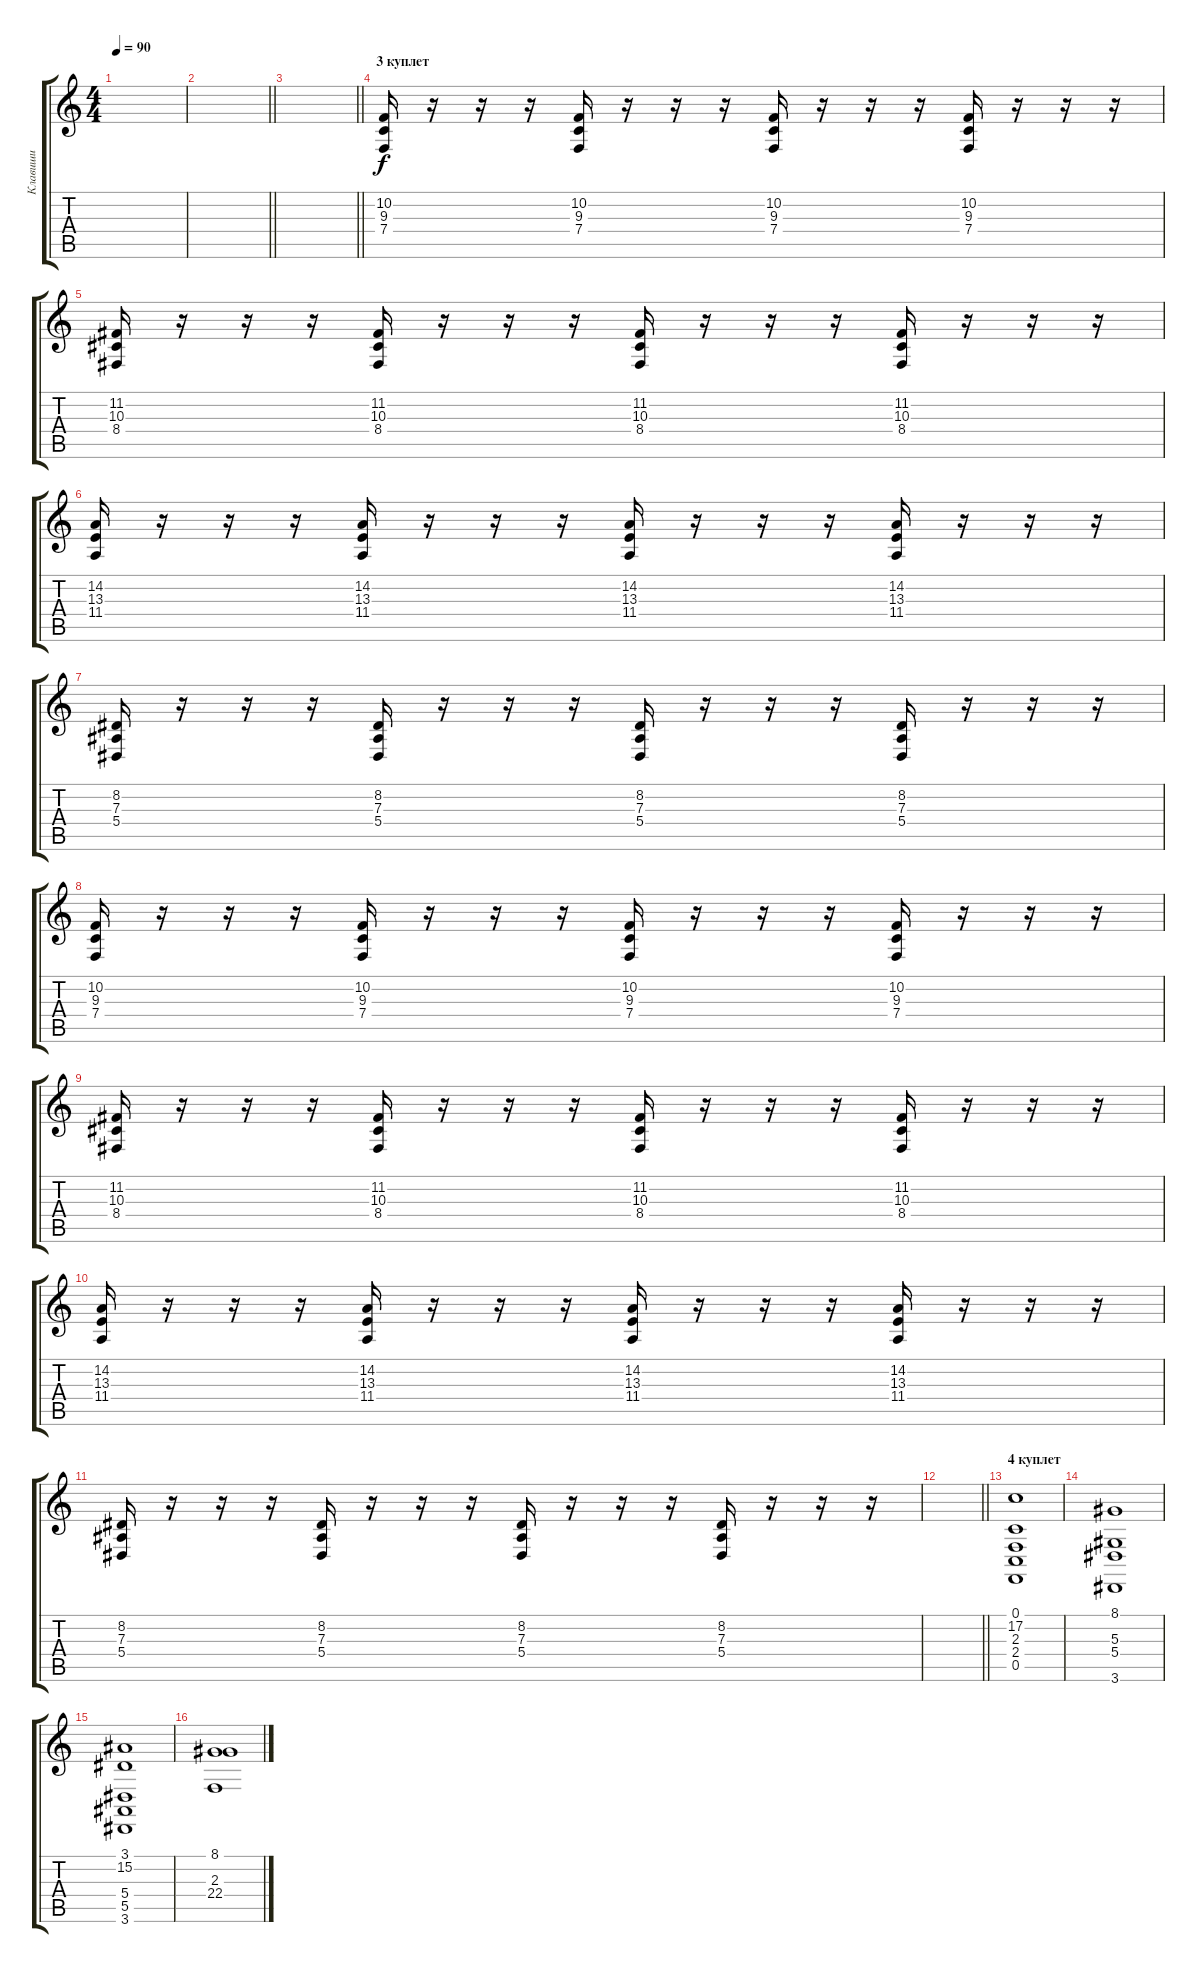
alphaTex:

\track ("Клавиши" "Клавиши") {instrument tremolostrings}
\staff {score tabs}
\tuning (C4 G3 Eb3 Bb2 F2 C2) {hide}
\ts (4 4)
\tempo 90
\clef g2
\ks c
|
\barLineRight lightlight
|
\barLineRight lightlight
|
\section ("" "3 куплет")
(10.2 9.3 7.4).16 r.16 r.16 r.16 (10.2 9.3 7.4).16 r.16 r.16 r.16 (10.2 9.3 7.4).16 r.16 r.16 r.16 (10.2 9.3 7.4).16 r.16 r.16 r.16 |
(11.2 10.3 8.4).16 r.16 r.16 r.16 (11.2 10.3 8.4).16 r.16 r.16 r.16 (11.2 10.3 8.4).16 r.16 r.16 r.16 (11.2 10.3 8.4).16 r.16 r.16 r.16 |
(14.2 13.3 11.4).16 r.16 r.16 r.16 (14.2 13.3 11.4).16 r.16 r.16 r.16 (14.2 13.3 11.4).16 r.16 r.16 r.16 (14.2 13.3 11.4).16 r.16 r.16 r.16 |
(8.2 7.3 5.4).16 r.16 r.16 r.16 (8.2 7.3 5.4).16 r.16 r.16 r.16 (8.2 7.3 5.4).16 r.16 r.16 r.16 (8.2 7.3 5.4).16 r.16 r.16 r.16 |
(10.2 9.3 7.4).16 r.16 r.16 r.16 (10.2 9.3 7.4).16 r.16 r.16 r.16 (10.2 9.3 7.4).16 r.16 r.16 r.16 (10.2 9.3 7.4).16 r.16 r.16 r.16 |
(11.2 10.3 8.4).16 r.16 r.16 r.16 (11.2 10.3 8.4).16 r.16 r.16 r.16 (11.2 10.3 8.4).16 r.16 r.16 r.16 (11.2 10.3 8.4).16 r.16 r.16 r.16 |
(14.2 13.3 11.4).16 r.16 r.16 r.16 (14.2 13.3 11.4).16 r.16 r.16 r.16 (14.2 13.3 11.4).16 r.16 r.16 r.16 (14.2 13.3 11.4).16 r.16 r.16 r.16 |
(8.2 7.3 5.4).16 r.16 r.16 r.16 (8.2 7.3 5.4).16 r.16 r.16 r.16 (8.2 7.3 5.4).16 r.16 r.16 r.16 (8.2 7.3 5.4).16 r.16 r.16 r.16 |
\barLineRight lightlight
|
\section ("" "4 куплет")
(0.1 17.2 2.3 2.4 0.5).1 |
(8.1 5.3 5.4 3.6).1 |
(3.1 15.2 5.4 5.5 3.6).1 |
(8.1 2.3 22.4).1
